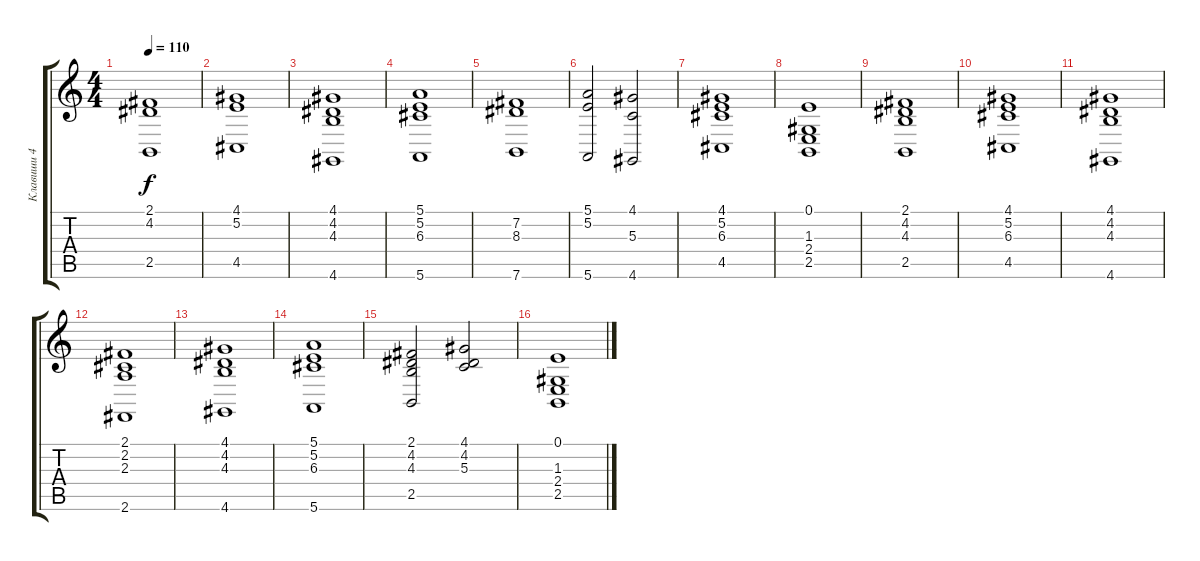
\track ("Клавиши 4" "Клавиши 4") {instrument pad2warm}
\staff {score tabs}
\tuning (E4 B3 G3 D3 A2 E2) {hide}
\ts (4 4)
\tempo 110
\clef g2
\ks c
(2.1 4.2 2.5).1{dy f} |
(4.1 5.2 4.5).1 |
(4.1 4.2 4.3 4.6).1 |
(5.1 5.2 6.3 5.6).1 |
(7.2 8.3 7.6).1 |
(5.1 5.2 5.6).2 (4.1 5.3 4.6).2 |
(4.1 5.2 6.3 4.5).1 |
(0.1 1.3 2.4 2.5).1 |
(2.1 4.2 4.3 2.5).1 |
(4.1 5.2 6.3 4.5).1 |
(4.1 4.2 4.3 4.6).1 |
(2.1 2.2 2.3 2.6).1 |
(4.1 4.2 4.3 4.6).1 |
(5.1 5.2 6.3 5.6).1 |
(2.1 4.2 4.3 2.5).2 (4.1 4.2 5.3).2 |
(0.1 1.3 2.4 2.5).1
